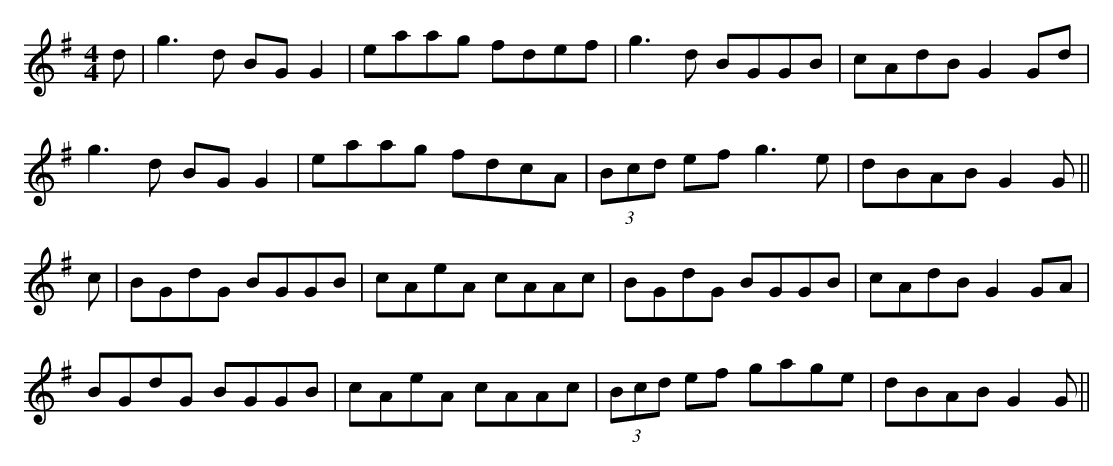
X:1
M:4/4
K:G
d|g3d BGG2|eaag fdef|g3d BGGB|cAdB G2Gd|
g3d BGG2|eaag fdcA|(3Bcd ef g3e|dBAB G2G||
c|BGdG BGGB|cAeA cAAc|BGdG BGGB|cAdB G2GA|
BGdG BGGB|cAeA cAAc|(3Bcd ef gage|dBAB G2G||
